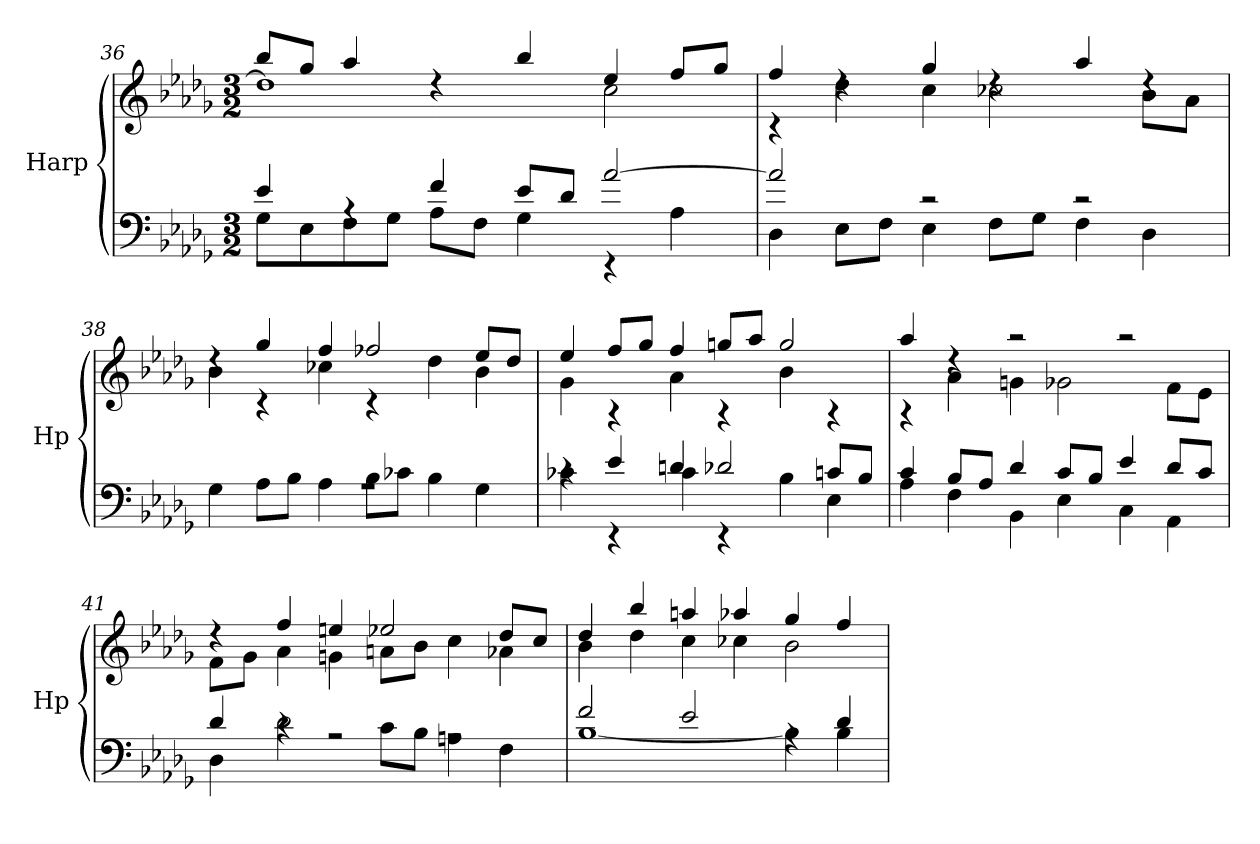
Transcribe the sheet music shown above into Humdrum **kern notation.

**kern	**kern
*part1	*part1
*staff2	*staff1
*I"Harp	*
*I'Hp	*
!!LO:LB:g=z
*clefF4	*clefG2
*k[b-e-a-d-g-]	*k[b-e-a-d-g-]
*M3/2	*M3/2
=36	=36
*^	*^
4e-/	8G-\L	8bb-/L	1dd-]
.	8E-\	8gg-/J	.
4rA	8F\	4aa-/	.
.	8G-\J	.	.
4f/	8A-\L	4rdd	.
.	8F\J	.	.
8e-/L	4G-\	4bb-/	.
8d-/J	.	.	.
[2a-/	4rEE	4ee-/	2cc\
.	4A-\	8ff/L	.
.	.	8gg-/J	.
=37	=37	=37	=37
2a-/]	4D-\	4ff/	4rc
.	8E-\L	4rdd	4dd-\
.	8F\J	.	.
2r	4E-\	4gg-/	4cc\
.	8F\L	4rdd	2cc-X\
.	8G-\J	.	.
2r	4F\	4aa-/	.
.	4D-\	4rdd	8b-\L
.	.	.	8a-\J
=38	=38	=38	=38
1.rA	4G-\	4rdd	4b-\
.	8A-\L	4gg-/	4rc
.	8B-\J	.	.
.	4A-\	4ff/	4cc-X\
.	8B-\L	2ff-X/	4rc
.	8c-X\J	.	.
.	4B-\	.	4dd-\
.	4G-\	8ee-/L	4b-\
.	.	8dd-/J	.
!!LO:LB:g=z	!!
=39	=39	=39	=39
4rc	4c-X\	4ee-/	4g-\
4e-/	4rEE	8ff/L	4rA
.	.	8gg-/J	.
4dn/	4c-\	4ff/	4a-\
2d-X/	4rEE	8ggn/L	4rA
.	.	8aa-/J	.
.	4B-\	2gg/	4b-\
8cn/L	4E-\	.	4rA
8B-/J	.	.	.
=40	=40	=40	=40
4c/	4A-\	4aa-/	4rA
8B-/L	4F\	4rdd	4a-\
8A-/J	.	.	.
4d-/	4BB-\	2r	4gn\
8c/L	4E-\	.	2g-X\
8B-/J	.	.	.
4e-/	4C\	2r	.
8d-/L	4AA-\	.	8f\L
8c/J	.	.	8e-\J
=41	=41	=41	=41
4d-/	4D-\	4rdd	8f\L
.	.	.	8g-\J
4rc	2d-\	4ff/	4a-\
2rA	.	4een/	4gn\
.	8c\L	2ee-X/	8an\L
.	8B-\J	.	8b-\J
2rA	4An\	.	4cc\
.	4F\	8dd-/L	4a-X\
.	.	8cc/J	.
!!LO:LB:g=z	!!
=42	=42	=42	=42
2f/	[1B-	4dd-/	4b-\
.	.	4bb-/	4dd-\
2e-/	.	4aan/	4cc\
.	.	4aa-X/	4cc-X\
4rA	4B-\]	4gg-/	2b-\
4d-/	4B-\	4ff/	.
*v	*v	*	*
*	*v	*v
=	=
*-	*-
